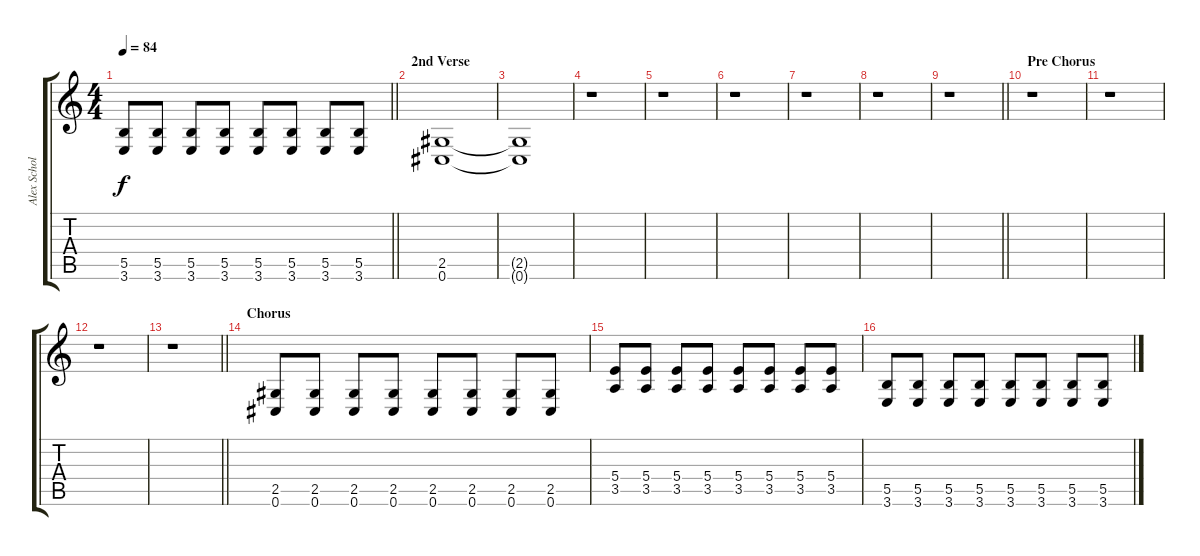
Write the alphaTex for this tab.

\track ("Alex Scholpp " "Alex Schol") {instrument overdrivenguitar}
\staff {score tabs}
\tuning (Db4 Ab3 E3 B2 Gb2 Db2) {hide}
\ts (4 4)
\tempo 84
\clef g2
\barLineRight lightlight
\ks c
(5.5 3.6).8{dy f} (5.5 3.6).8 (5.5 3.6).8 (5.5 3.6).8 (5.5 3.6).8 (5.5 3.6).8 (5.5 3.6).8 (5.5 3.6).8 |
\section ("" "2nd Verse")
(2.5 0.6).1{volume 0} |
(2.5{t} 0.6{t}).1 |
r.1 |
r.1 |
r.1 |
r.1 |
r.1 |
\barLineRight lightlight
r.1 |
\section ("" "Pre Chorus")
r.1 |
r.1 |
r.1 |
\barLineRight lightlight
r.1 |
\section ("" "Chorus")
(2.5 0.6).8{volume 14} (2.5 0.6).8 (2.5 0.6).8 (2.5 0.6).8 (2.5 0.6).8 (2.5 0.6).8 (2.5 0.6).8 (2.5 0.6).8 |
(5.4 3.5).8 (5.4 3.5).8 (5.4 3.5).8 (5.4 3.5).8 (5.4 3.5).8 (5.4 3.5).8 (5.4 3.5).8 (5.4 3.5).8 |
(5.5 3.6).8 (5.5 3.6).8 (5.5 3.6).8 (5.5 3.6).8 (5.5 3.6).8 (5.5 3.6).8 (5.5 3.6).8 (5.5 3.6).8
